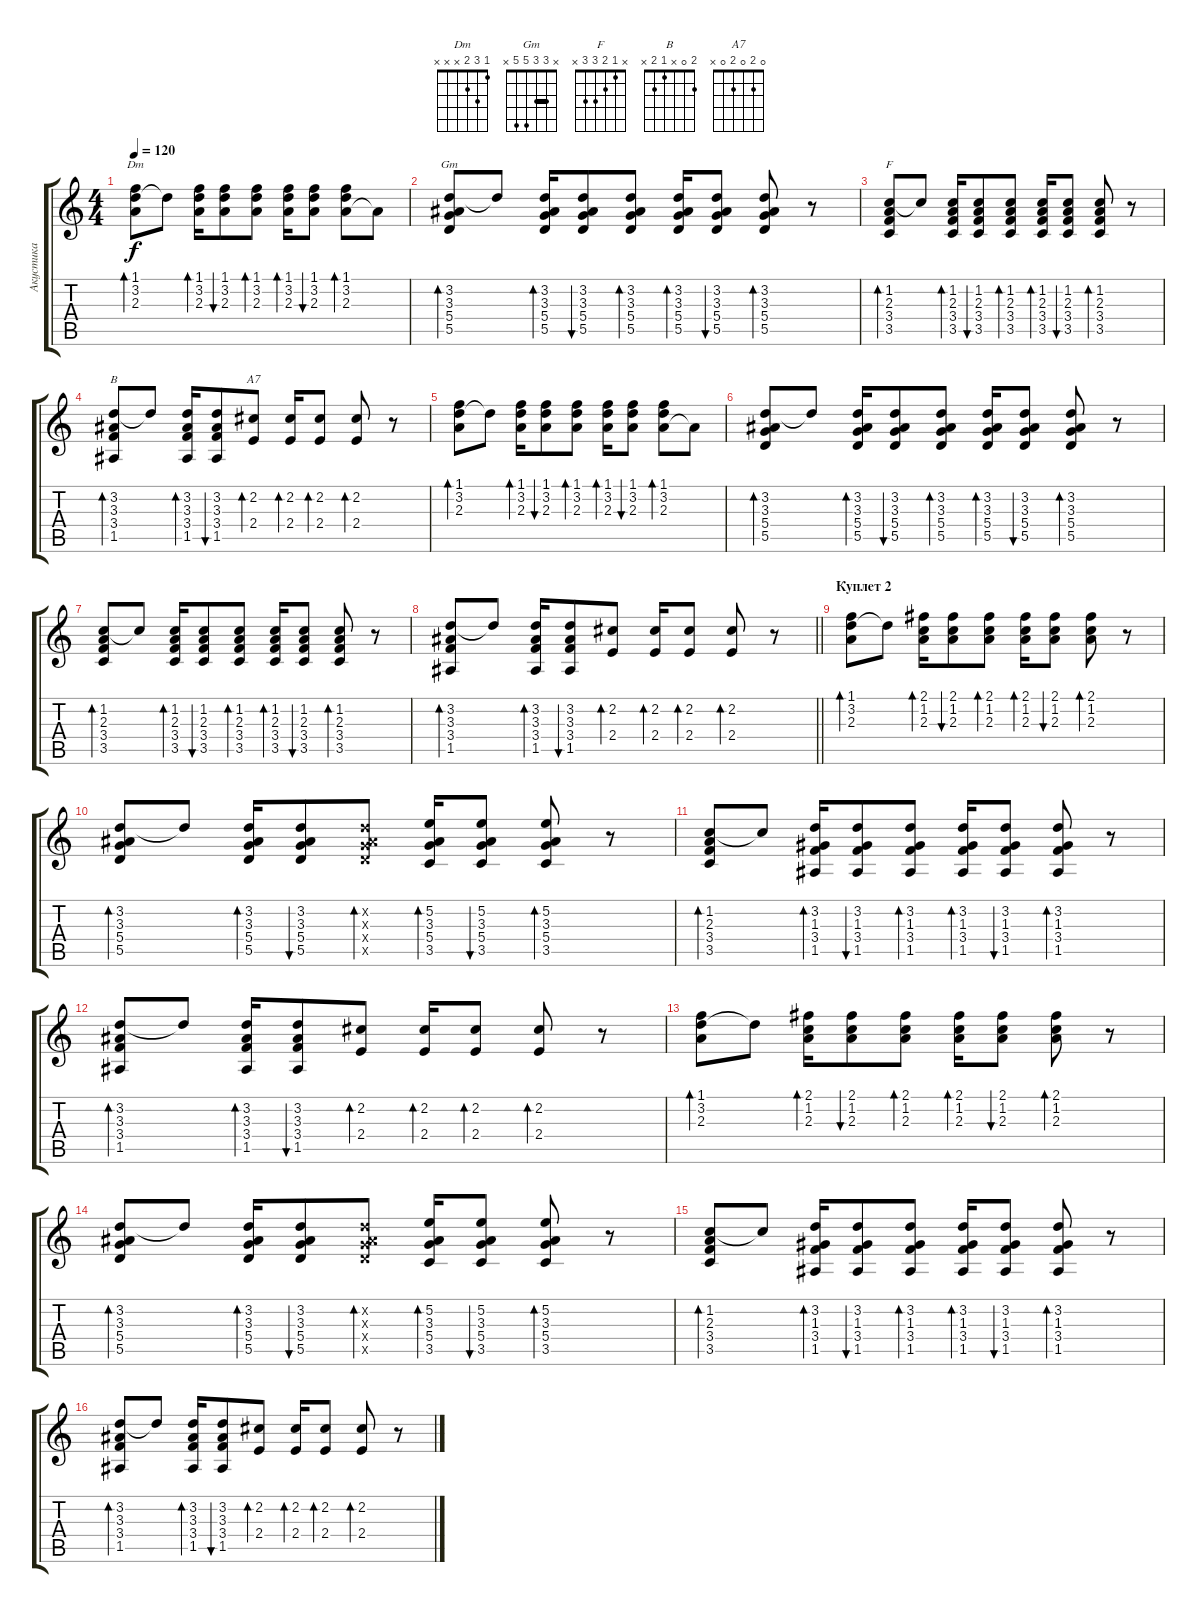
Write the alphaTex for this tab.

\track ("Акустика" "Акустика") {instrument acousticguitarnylon}
\staff {score tabs}
\tuning (E4 B3 G3 D3 A2 E2) {hide}
\chord ("Dm" 1 3 2 x x x)
\chord ("Gm" x 3 3 5 5 x) {barre 3}
\chord ("F" x 1 2 3 3 x)
\chord ("B" 2 0 x 1 2 x)
\chord ("A7" 0 2 0 2 0 x)
\ts (4 4)
\tempo 120
\clef g2
\ks c
(1.1 3.2 2.3).8{bd 120 ch "Dm" dy f} 3.2{t}.8 (1.1 3.2 2.3).16{bd 120} (1.1 3.2 2.3).8{bu 120} (1.1 3.2 2.3).8{bd 480} (1.1 3.2 2.3).16{bd 480} (1.1 3.2 2.3).8{bu 480} (1.1 3.2 2.3).8{bd 480} 2.3{t}.8 |
(3.2 3.3 5.4 5.5).8{bd 120 ch "Gm"} 3.2{t}.8 (3.2 3.3 5.4 5.5).16{bd 120} (3.2 3.3 5.4 5.5).8{bu 120} (3.2 3.3 5.4 5.5).8{bd 120} (3.2 3.3 5.4 5.5).16{bd 120} (3.2 3.3 5.4 5.5).8{bu 120} (3.2 3.3 5.4 5.5).8{bd 120} r.8 |
(1.2 2.3 3.4 3.5).8{bd 120 ch "F"} 1.2{t}.8 (1.2 2.3 3.4 3.5).16{bd 120} (1.2 2.3 3.4 3.5).8{bu 120} (1.2 2.3 3.4 3.5).8{bd 120} (1.2 2.3 3.4 3.5).16{bd 120} (1.2 2.3 3.4 3.5).8{bu 120} (1.2 2.3 3.4 3.5).8{bd 120} r.8 |
(3.2 3.3 3.4 1.5).8{bd 120 ch "B"} 3.2{t}.8 (3.2 3.3 3.4 1.5).16{bd 120} (3.2 3.3 3.4 1.5).8{bu 120} (2.2 2.4).8{bd 480 ch "A7"} (2.2 2.4).16{bd 480} (2.2 2.4).8{bd 480} (2.2 2.4).8{bd 480} r.8 |
(1.1 3.2 2.3).8{bd 120} 3.2{t}.8 (1.1 3.2 2.3).16{bd 120} (1.1 3.2 2.3).8{bu 120} (1.1 3.2 2.3).8{bd 480} (1.1 3.2 2.3).16{bd 480} (1.1 3.2 2.3).8{bu 480} (1.1 3.2 2.3).8{bd 480} 2.3{t}.8 |
(3.2 3.3 5.4 5.5).8{bd 120} 3.2{t}.8 (3.2 3.3 5.4 5.5).16{bd 120} (3.2 3.3 5.4 5.5).8{bu 120} (3.2 3.3 5.4 5.5).8{bd 120} (3.2 3.3 5.4 5.5).16{bd 120} (3.2 3.3 5.4 5.5).8{bu 120} (3.2 3.3 5.4 5.5).8{bd 120} r.8 |
(1.2 2.3 3.4 3.5).8{bd 120} 1.2{t}.8 (1.2 2.3 3.4 3.5).16{bd 120} (1.2 2.3 3.4 3.5).8{bu 120} (1.2 2.3 3.4 3.5).8{bd 120} (1.2 2.3 3.4 3.5).16{bd 120} (1.2 2.3 3.4 3.5).8{bu 120} (1.2 2.3 3.4 3.5).8{bd 120} r.8 |
\barLineRight lightlight
(3.2 3.3 3.4 1.5).8{bd 120} 3.2{t}.8 (3.2 3.3 3.4 1.5).16{bd 120} (3.2 3.3 3.4 1.5).8{bu 120} (2.2 2.4).8{bd 480} (2.2 2.4).16{bd 480} (2.2 2.4).8{bd 480} (2.2 2.4).8{bd 480} r.8 |
\section ("" "Куплет 2")
(1.1 3.2 2.3).8{bd 120} 3.2{t}.8 (2.1 1.2 2.3).16{bd 120} (2.1 1.2 2.3).8{bu 120} (2.1 1.2 2.3).8{bd 120} (2.1 1.2 2.3).16{bd 120} (2.1 1.2 2.3).8{bu 120} (2.1 1.2 2.3).8{bd 120} r.8 |
(3.2 3.3 5.4 5.5).8{bd 120} 3.2{t}.8 (3.2 3.3 5.4 5.5).16{bd 120} (3.2 3.3 5.4 5.5).8{bu 120} (3.2{x} 3.3{x} 5.4{x} 5.5{x}).8{bd 120} (5.2 3.3 5.4 3.5).16{bd 120} (5.2 3.3 5.4 3.5).8{bu 120} (5.2 3.3 5.4 3.5).8{bd 120} r.8 |
(1.2 2.3 3.4 3.5).8{bd 120} 1.2{t}.8 (3.2 1.3 3.4 1.5).16{bd 120} (3.2 1.3 3.4 1.5).8{bu 120} (3.2 1.3 3.4 1.5).8{bd 120} (3.2 1.3 3.4 1.5).16{bd 120} (3.2 1.3 3.4 1.5).8{bu 120} (3.2 1.3 3.4 1.5).8{bd 120} r.8 |
(3.2 3.3 3.4 1.5).8{bd 120} 3.2{t}.8 (3.2 3.3 3.4 1.5).16{bd 120} (3.2 3.3 3.4 1.5).8{bu 120} (2.2 2.4).8{bd 480} (2.2 2.4).16{bd 480} (2.2 2.4).8{bd 480} (2.2 2.4).8{bd 480} r.8 |
(1.1 3.2 2.3).8{bd 120} 3.2{t}.8 (2.1 1.2 2.3).16{bd 120} (2.1 1.2 2.3).8{bu 120} (2.1 1.2 2.3).8{bd 120} (2.1 1.2 2.3).16{bd 120} (2.1 1.2 2.3).8{bu 120} (2.1 1.2 2.3).8{bd 120} r.8 |
(3.2 3.3 5.4 5.5).8{bd 120} 3.2{t}.8 (3.2 3.3 5.4 5.5).16{bd 120} (3.2 3.3 5.4 5.5).8{bu 120} (3.2{x} 3.3{x} 5.4{x} 5.5{x}).8{bd 120} (5.2 3.3 5.4 3.5).16{bd 120} (5.2 3.3 5.4 3.5).8{bu 120} (5.2 3.3 5.4 3.5).8{bd 120} r.8 |
(1.2 2.3 3.4 3.5).8{bd 120} 1.2{t}.8 (3.2 1.3 3.4 1.5).16{bd 120} (3.2 1.3 3.4 1.5).8{bu 120} (3.2 1.3 3.4 1.5).8{bd 120} (3.2 1.3 3.4 1.5).16{bd 120} (3.2 1.3 3.4 1.5).8{bu 120} (3.2 1.3 3.4 1.5).8{bd 120} r.8 |
(3.2 3.3 3.4 1.5).8{bd 120} 3.2{t}.8 (3.2 3.3 3.4 1.5).16{bd 120} (3.2 3.3 3.4 1.5).8{bu 120} (2.2 2.4).8{bd 480} (2.2 2.4).16{bd 480} (2.2 2.4).8{bd 480} (2.2 2.4).8{bd 480} r.8
